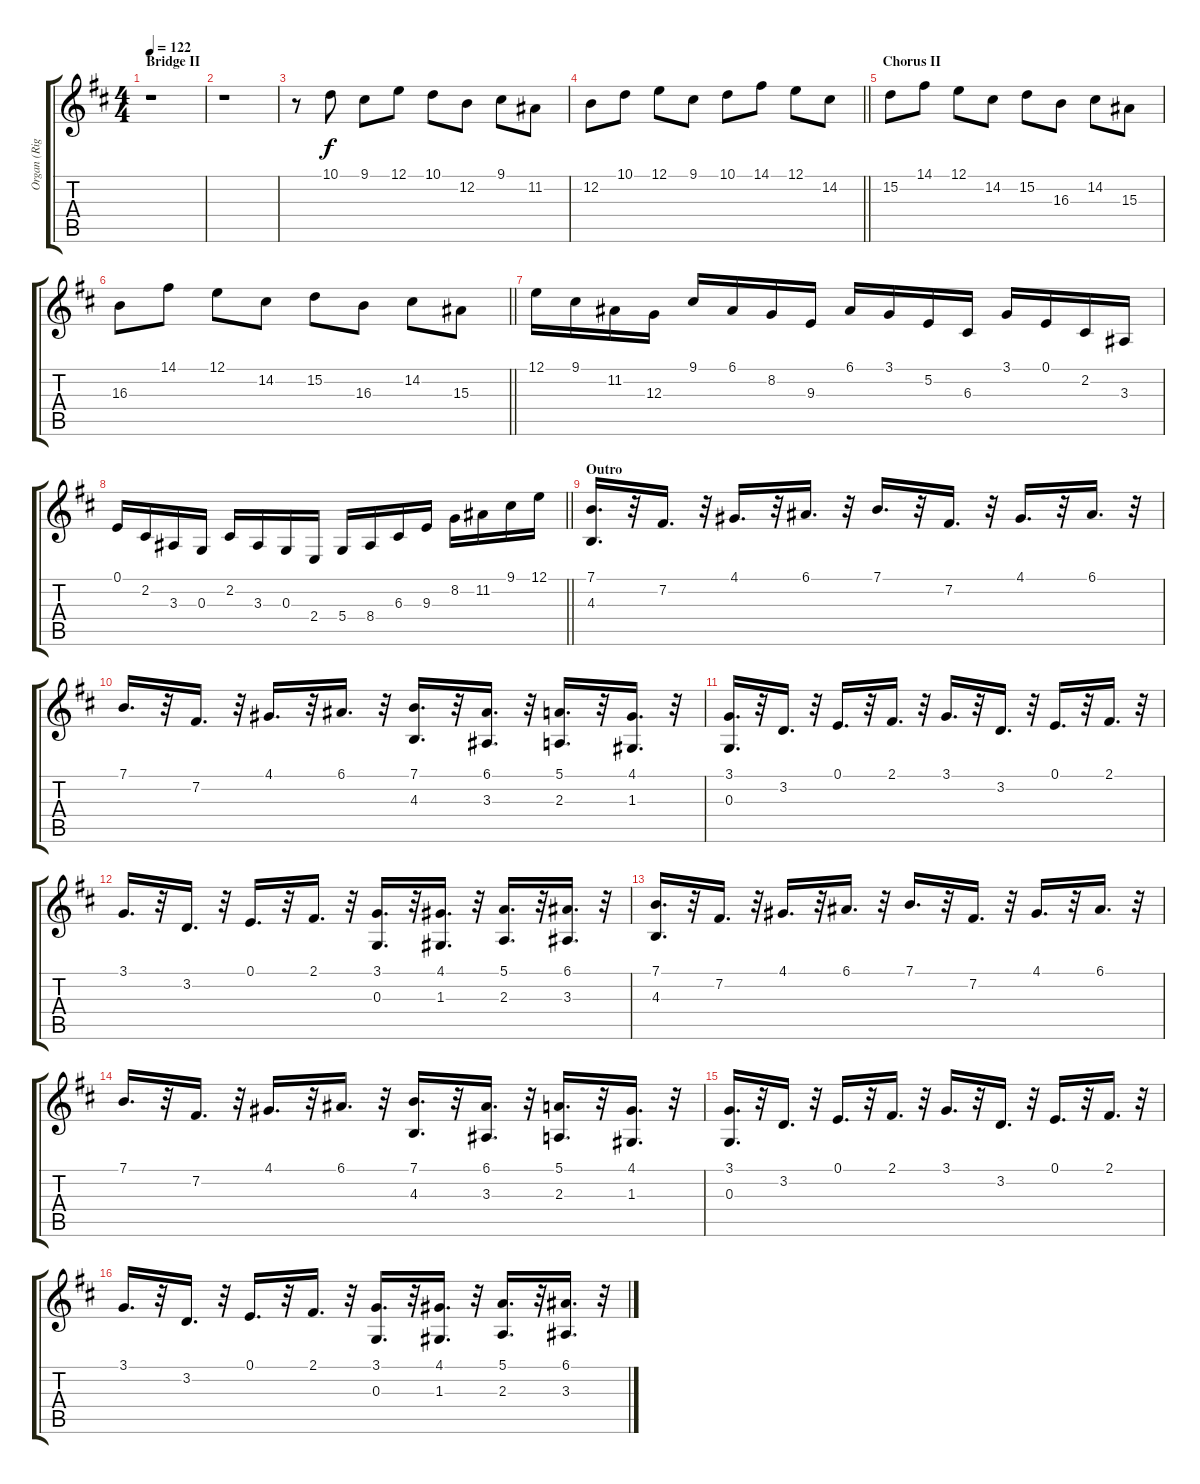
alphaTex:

\track ("Organ (Right Hand)" "Organ (Rig") {instrument churchorgan}
\staff {score tabs}
\tuning (E4 B3 G3 D3 A2 E2) {hide}
\ts (4 4)
\section ("" "Bridge II")
\tempo 122
\clef g2
\ks bminor
r.1{dy f} |
r.1 |
r.8 10.1.8 9.1.8 12.1.8 10.1.8 12.2.8 9.1.8 11.2.8 |
\barLineRight lightlight
12.2.8 10.1.8 12.1.8 9.1.8 10.1.8 14.1.8 12.1.8 14.2.8 |
\section ("" "Chorus II")
15.2.8 14.1.8 12.1.8 14.2.8 15.2.8 16.3.8 14.2.8 15.3.8 |
\barLineRight lightlight
16.3.8 14.1.8 12.1.8 14.2.8 15.2.8 16.3.8 14.2.8 15.3.8 |
12.1.16 9.1.16 11.2.16 12.3.16 9.1.16 6.1.16 8.2.16 9.3.16 6.1.16 3.1.16 5.2.16 6.3.16 3.1.16 0.1.16 2.2.16 3.3.16 |
\barLineRight lightlight
0.1.16 2.2.16 3.3.16 0.3.16 2.2.16 3.3.16 0.3.16 2.4.16 5.4.16 8.4.16 6.3.16 9.3.16 8.2.16 11.2.16 9.1.16 12.1.16 |
\section ("" "Outro")
(7.1 4.3).16{d} r.32 7.2.16{d} r.32 4.1.16{d} r.32 6.1.16{d} r.32 7.1.16{d} r.32 7.2.16{d} r.32 4.1.16{d} r.32 6.1.16{d} r.32 |
7.1.16{d} r.32 7.2.16{d} r.32 4.1.16{d} r.32 6.1.16{d} r.32 (7.1 4.3).16{d} r.32 (6.1 3.3).16{d} r.32 (5.1 2.3).16{d} r.32 (4.1 1.3).16{d} r.32 |
(3.1 0.3).16{d} r.32 3.2.16{d} r.32 0.1.16{d} r.32 2.1.16{d} r.32 3.1.16{d} r.32 3.2.16{d} r.32 0.1.16{d} r.32 2.1.16{d} r.32 |
3.1.16{d} r.32 3.2.16{d} r.32 0.1.16{d} r.32 2.1.16{d} r.32 (3.1 0.3).16{d} r.32 (4.1 1.3).16{d} r.32 (5.1 2.3).16{d} r.32 (6.1 3.3).16{d} r.32 |
(7.1 4.3).16{d} r.32 7.2.16{d} r.32 4.1.16{d} r.32 6.1.16{d} r.32 7.1.16{d} r.32 7.2.16{d} r.32 4.1.16{d} r.32 6.1.16{d} r.32 |
7.1.16{d} r.32 7.2.16{d} r.32 4.1.16{d} r.32 6.1.16{d} r.32 (7.1 4.3).16{d} r.32 (6.1 3.3).16{d} r.32 (5.1 2.3).16{d} r.32 (4.1 1.3).16{d} r.32 |
(3.1 0.3).16{d} r.32 3.2.16{d} r.32 0.1.16{d} r.32 2.1.16{d} r.32 3.1.16{d} r.32 3.2.16{d} r.32 0.1.16{d} r.32 2.1.16{d} r.32 |
3.1.16{d} r.32 3.2.16{d} r.32 0.1.16{d} r.32 2.1.16{d} r.32 (3.1 0.3).16{d} r.32 (4.1 1.3).16{d} r.32 (5.1 2.3).16{d} r.32 (6.1 3.3).16{d} r.32
